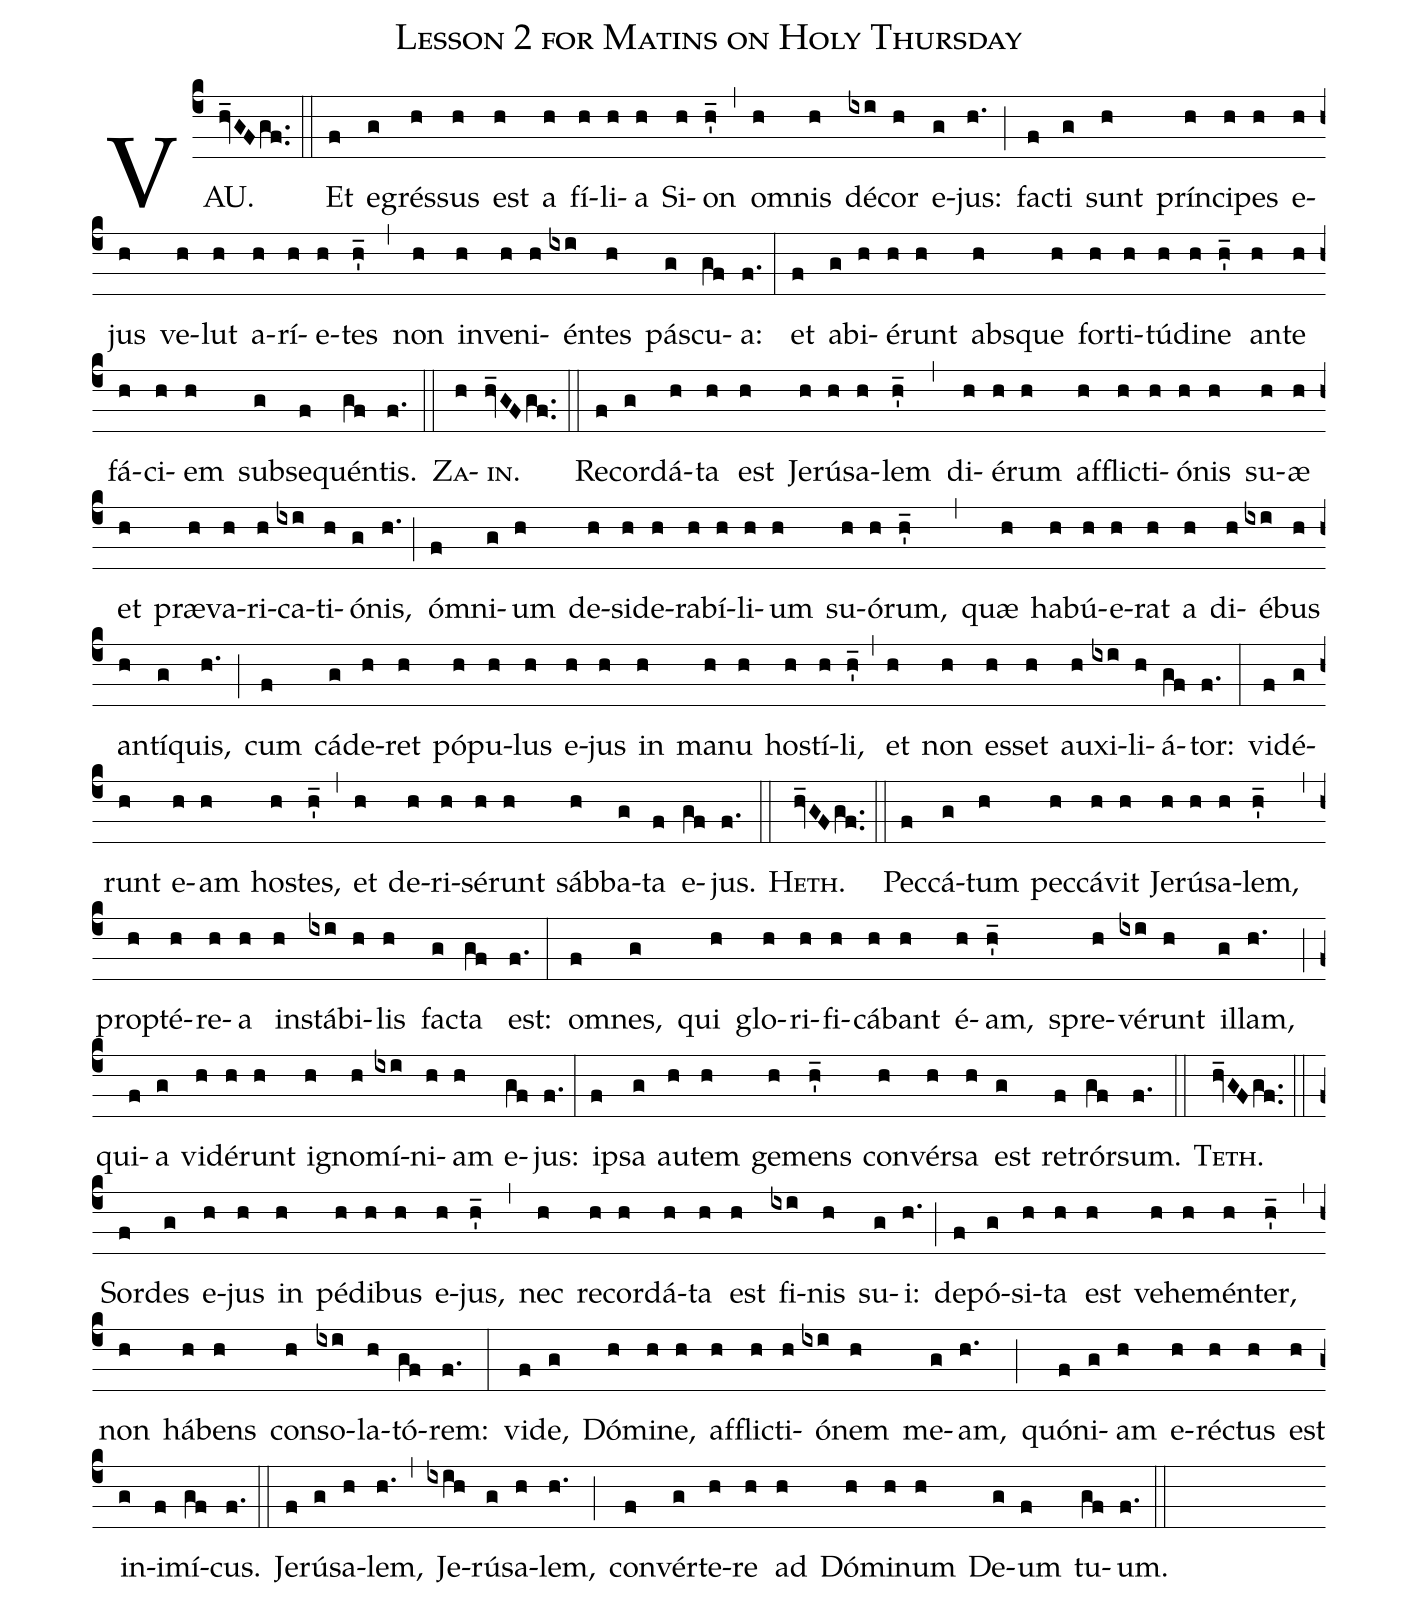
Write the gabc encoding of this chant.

name: Lesson 2 for Matins on Holy Thursday;
%%
(c4)VAU.(hv_GFgf..) (::)
Et(f) e(g)grés(h)sus(h) est(h) a(h) fí(h)li(h)a(h) Si(h)on(h'_) (,) o(h)mnis(h) dé(ixi)cor(h) e(g)jus:(h.) (;)
fa(f)cti(g) sunt(h) prín(h)ci(h)pes(h) e(h)jus(h) ve(h)lut(h) a(h)rí(h)e(h)tes(h'_) (,) non(h) in(h)ve(h)ni(h)én(ixi)tes(h) pá(g)scu(gf)a:(f.) (:)
et(f) a(g)bi(h)é(h)runt(h) abs(h)que(h) for(h)ti(h)tú(h)di(h)ne(h'_) an(h)te(h) fá(h)ci(h)em(h) subs(g)e(f)quén(gf)tis.(f.) (::)
<sc>Za</sc>(h)<sc>in</sc>.(hv_GFgf..) (::)
Re(f)cor(g)dá(h)ta(h) est(h) Je(h)rú(h)sa(h)lem(h'_) (,) di(h)é(h)rum(h) af(h)fli(h)cti(h)ó(h)nis(h) su(h)æ(h) et(h) præ(h)va(h)ri(h)ca(ixi)ti(h)ó(g)nis,(h.) (;)
ó(f)mni(g)um(h) de(h)si(h)de(h)ra(h)bí(h)li(h)um(h) su(h)ó(h)rum,(h'_) (,) quæ(h) ha(h)bú(h)e(h)rat(h) a(h) di(h)é(ixi)bus(h) an(h)tí(g)quis,(h.) (;)
cum(f) cá(g)de(h)ret(h) pó(h)pu(h)lus(h) e(h)jus(h) in(h) ma(h)nu(h) ho(h)stí(h)li,(h'_) (,) et(h) non(h) es(h)set(h) au(h)xi(ixi)li(h)á(gf)tor:(f.) (:)
vi(f)dé(g)runt(h) e(h)am(h) ho(h)stes,(h'_) (,) et(h) de(h)ri(h)sé(h)runt(h) sáb(h)ba(g)ta(f) e(gf)jus.(f.) (::)
<sc>Heth</sc>.(hv_GFgf..) (::)
Pec(f)cá(g)tum(h) pec(h)cá(h)vit(h) Je(h)rú(h)sa(h)lem,(h'_) (,) pro(h)pté(h)re(h)a(h) in(h)stá(ixi)bi(h)lis(h) fa(g)cta(gf) est:(f.) (:)
o(f)mnes,(g) qui(h) glo(h)ri(h)fi(h)cá(h)bant(h) é(h)am,(h'_) spre(h)vé(ixi)runt(h) il(g)lam,(h.) (;)
qui(f)a(g) vi(h)dé(h)runt(h) i(h)gno(h)mí(ixi)ni(h)am(h) e(gf)jus:(f.) (:)
i(f)psa(g) au(h)tem(h) ge(h)mens(h'_) con(h)vér(h)sa(h) est(g) re(f)trór(gf)sum.(f.) (::)
<sc>Teth</sc>.(hv_GFgf..) (::)
Sor(f)des(g) e(h)jus(h) in(h) pé(h)di(h)bus(h) e(h)jus,(h'_) (,) nec(h) re(h)cor(h)dá(h)ta(h) est(h) fi(ixi)nis(h) su(g)i:(h.) (;)
de(f)pó(g)si(h)ta(h) est(h) ve(h)he(h)mén(h)ter,(h'_) (,) non(h) há(h)bens(h) con(h)so(ixi)la(h)tó(gf)rem:(f.) (:)
vi(f)de,(g) Dó(h)mi(h)ne,(h) af(h)fli(h)cti(h)ó(ixi)nem(h) me(g)am,(h.) (;)
quó(f)ni(g)am(h) e(h)ré(h)ctus(h) est(h) in(g)i(f)mí(gf)cus.(f.) (::)
Je(f)rú(g)sa(h)lem,(h.) (,) Je(ixih)rú(g)sa(h)lem,(h.) (;)
con(f)vér(g)te(h)re(h) ad(h) Dó(h)mi(h)num(h) De(g)um(f) tu(gf)um.(f.) (::)
